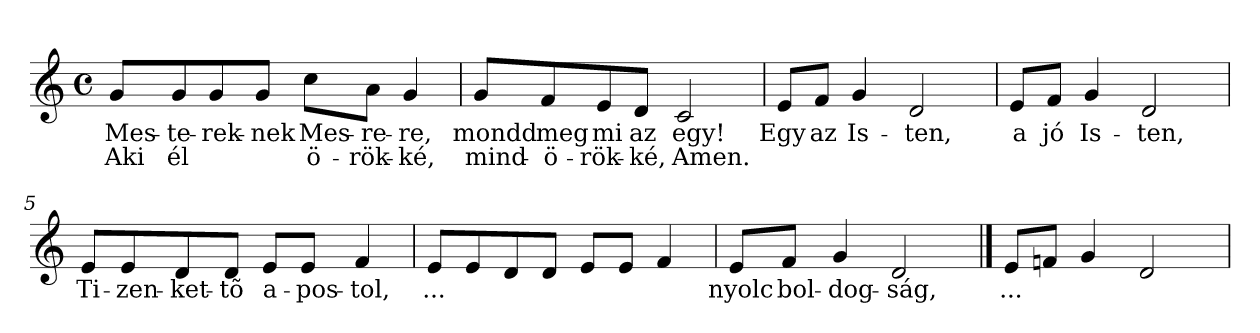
**kern	**text	**text
*part1	*part1	*part1
*staff1	*staff1	*staff1
*clefG2	*	*
*k[]	*	*
*C:	*	*
*M4/4	*	*
*met(c)	*	*
=1	=1	=1
!	!LO:LY:b	!LO:LY:b
8g/L	Mes-	Aki
!	!LO:LY:b	!LO:LY:b
8g/	-te-	él
!	!LO:LY:b	!
8g/	-rek-	.
!	!LO:LY:b	!
8g/J	-nek	.
!	!LO:LY:b	!LO:LY:b
8cc\L	Mes-	ö-
!	!LO:LY:b	!LO:LY:b
8a\J	-re-	-rök-
!	!LO:LY:b	!LO:LY:b
4g/	-re,	-ké,
=2	=2	=2
!	!LO:LY:b	!LO:LY:b
8g/L	mondd	mind-
!	!LO:LY:b	!LO:LY:b
8f/	meg	-ö-
!	!LO:LY:b	!LO:LY:b
8e/	mi	-rök-
!	!LO:LY:b	!LO:LY:b
8d/J	az	-ké,
!	!LO:LY:b	!LO:LY:b
2c/	egy!	Amen.
=3	=3	=3
!	!LO:LY:b	!
8e/L	Egy	.
!	!LO:LY:b	!
8f/J	az	.
!	!LO:LY:b	!
4g/	Is-	.
!	!LO:LY:b	!
2d/	-ten,	.
=4	=4	=4
!	!LO:LY:b	!
8e/L	a	.
!	!LO:LY:b	!
8f/J	jó	.
!	!LO:LY:b	!
4g/	Is-	.
!	!LO:LY:b	!
2d/	-ten,	.
!!LO:LB:g=z
=5	=5	=5
!	!LO:LY:b	!
8e/L	Ti-	.
!	!LO:LY:b	!
8e/	-zen-	.
!	!LO:LY:b	!
8d/	-ket-	.
!	!LO:LY:b	!
8d/J	-tõ	.
!	!LO:LY:b	!
8e/L	a-	.
!	!LO:LY:b	!
8e/J	-pos-	.
!	!LO:LY:b	!
4f/	-tol,	.
=6	=6	=6
!	!LO:LY:b	!
8e/L	...	.
8e/	.	.
8d/	.	.
8d/J	.	.
8e/L	.	.
8e/J	.	.
4f/	.	.
=7	=7	=7
!	!LO:LY:b	!
8e/L	nyolc	.
!	!LO:LY:b	!
8f/J	bol-	.
!	!LO:LY:b	!
4g/	-dog-	.
!	!LO:LY:b	!
2d/	-ság,	.
==8	==8	==8
!	!LO:LY:b	!
8e/L	...	.
8fn/J	.	.
4g/	.	.
2d/	.	.
=	=	=
*-	*-	*-
